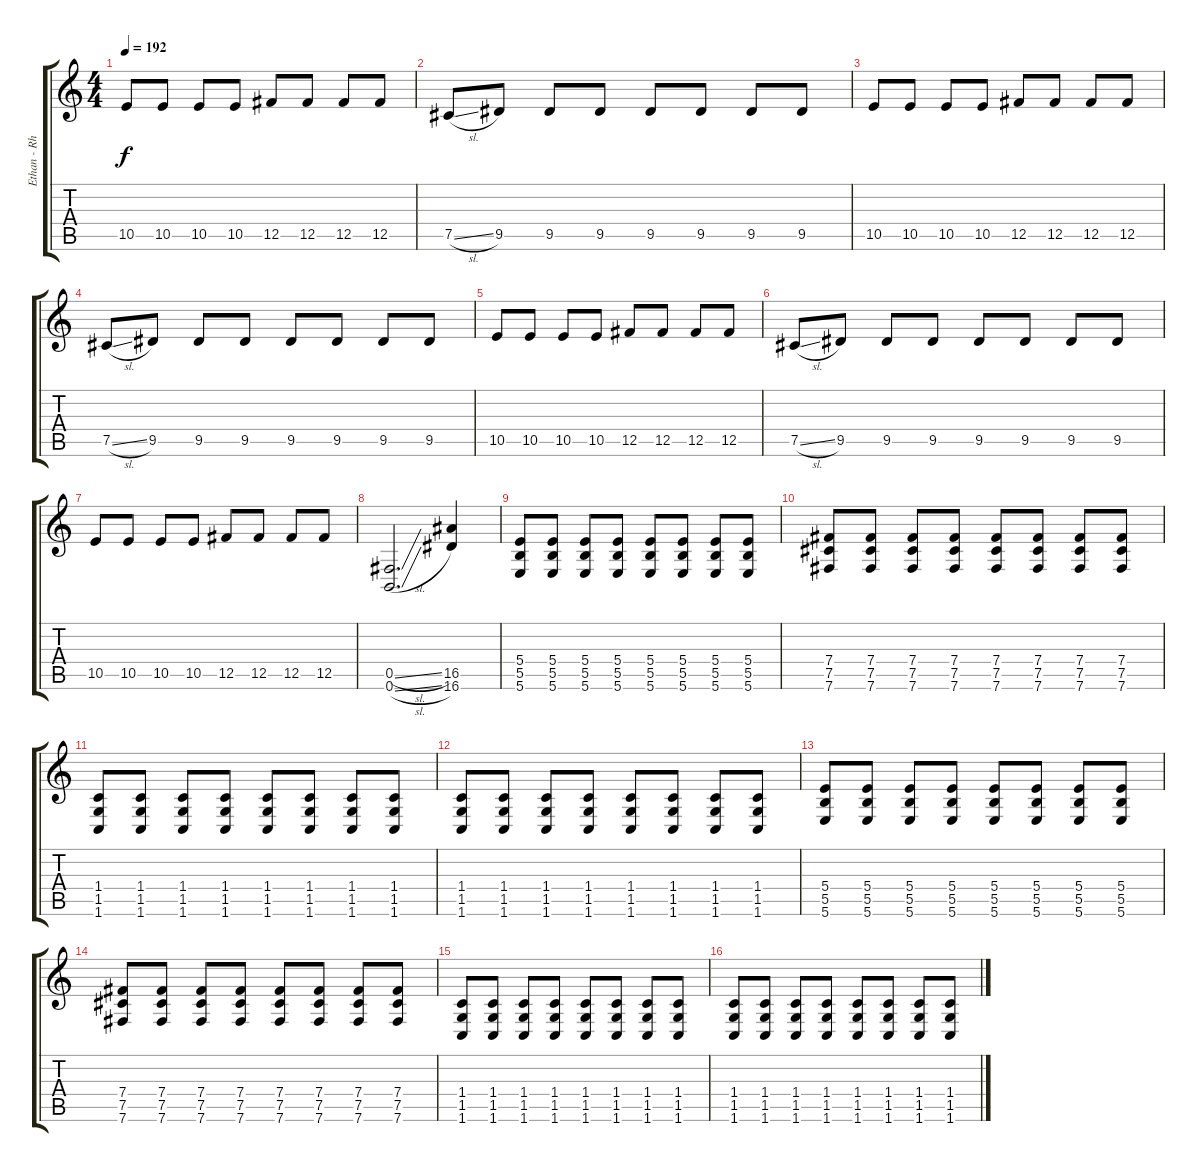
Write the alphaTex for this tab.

\track ("Ethan - Rhythm" "Ethan - Rh") {instrument distortionguitar}
\staff {score tabs}
\tuning (Db4 Ab3 E3 B2 Gb2 B1) {hide}
\ts (4 4)
\tempo 192
\clef g2
\ks c
10.5.8{dy f} 10.5.8 10.5.8 10.5.8 12.5.8 12.5.8 12.5.8 12.5.8 |
7.5{sl}.8 9.5.8 9.5.8 9.5.8 9.5.8 9.5.8 9.5.8 9.5.8 |
10.5.8 10.5.8 10.5.8 10.5.8 12.5.8 12.5.8 12.5.8 12.5.8 |
7.5{sl}.8 9.5.8 9.5.8 9.5.8 9.5.8 9.5.8 9.5.8 9.5.8 |
10.5.8 10.5.8 10.5.8 10.5.8 12.5.8 12.5.8 12.5.8 12.5.8 |
7.5{sl}.8 9.5.8 9.5.8 9.5.8 9.5.8 9.5.8 9.5.8 9.5.8 |
10.5.8 10.5.8 10.5.8 10.5.8 12.5.8 12.5.8 12.5.8 12.5.8 |
(0.5{sl} 0.6{sl}).2{d} (16.5 16.6).4 |
(5.4 5.5 5.6).8 (5.4 5.5 5.6).8 (5.4 5.5 5.6).8 (5.4 5.5 5.6).8 (5.4 5.5 5.6).8 (5.4 5.5 5.6).8 (5.4 5.5 5.6).8 (5.4 5.5 5.6).8 |
(7.4 7.5 7.6).8 (7.4 7.5 7.6).8 (7.4 7.5 7.6).8 (7.4 7.5 7.6).8 (7.4 7.5 7.6).8 (7.4 7.5 7.6).8 (7.4 7.5 7.6).8 (7.4 7.5 7.6).8 |
(1.4 1.5 1.6).8 (1.4 1.5 1.6).8 (1.4 1.5 1.6).8 (1.4 1.5 1.6).8 (1.4 1.5 1.6).8 (1.4 1.5 1.6).8 (1.4 1.5 1.6).8 (1.4 1.5 1.6).8 |
(1.4 1.5 1.6).8 (1.4 1.5 1.6).8 (1.4 1.5 1.6).8 (1.4 1.5 1.6).8 (1.4 1.5 1.6).8 (1.4 1.5 1.6).8 (1.4 1.5 1.6).8 (1.4 1.5 1.6).8 |
(5.4 5.5 5.6).8 (5.4 5.5 5.6).8 (5.4 5.5 5.6).8 (5.4 5.5 5.6).8 (5.4 5.5 5.6).8 (5.4 5.5 5.6).8 (5.4 5.5 5.6).8 (5.4 5.5 5.6).8 |
(7.4 7.5 7.6).8 (7.4 7.5 7.6).8 (7.4 7.5 7.6).8 (7.4 7.5 7.6).8 (7.4 7.5 7.6).8 (7.4 7.5 7.6).8 (7.4 7.5 7.6).8 (7.4 7.5 7.6).8 |
(1.4 1.5 1.6).8 (1.4 1.5 1.6).8 (1.4 1.5 1.6).8 (1.4 1.5 1.6).8 (1.4 1.5 1.6).8 (1.4 1.5 1.6).8 (1.4 1.5 1.6).8 (1.4 1.5 1.6).8 |
(1.4 1.5 1.6).8 (1.4 1.5 1.6).8 (1.4 1.5 1.6).8 (1.4 1.5 1.6).8 (1.4 1.5 1.6).8 (1.4 1.5 1.6).8 (1.4 1.5 1.6).8 (1.4 1.5 1.6).8
